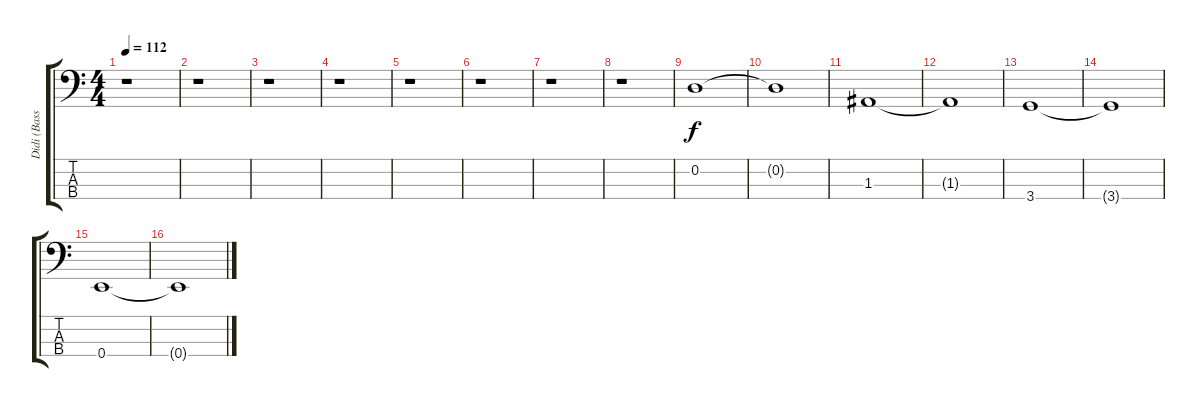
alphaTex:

\track ("Didi (Bass)" "Didi (Bass") {instrument electricbassfinger}
\staff {score tabs}
\tuning (G2 D2 A1 E1) {hide}
\ts (4 4)
\tempo 112
\clef f4
\ks c
r.1{dy f instrument electricbassfinger} |
r.1 |
r.1 |
r.1 |
r.1 |
r.1 |
r.1 |
r.1 |
0.2.1 |
0.2{t}.1 |
1.3.1 |
1.3{t}.1 |
3.4.1 |
3.4{t}.1 |
0.4.1 |
0.4{t}.1
